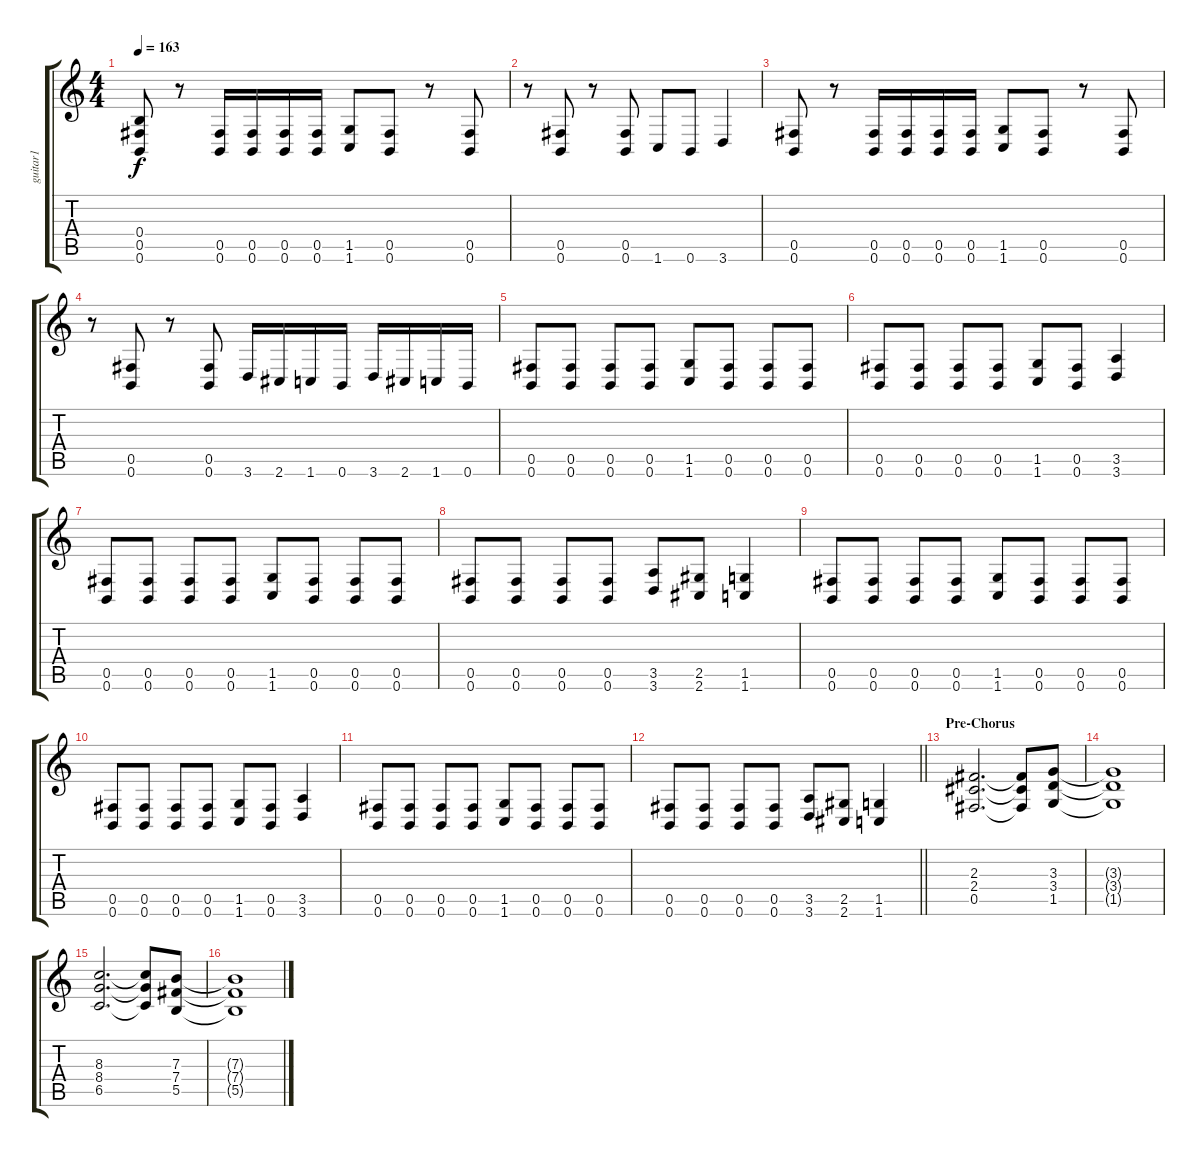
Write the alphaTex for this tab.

\track ("guitar1" "guitar1") {instrument overdrivenguitar}
\staff {score tabs}
\tuning (Db4 Ab3 E3 B2 Gb2 B1) {hide}
\ts (4 4)
\tempo 163
\clef g2
\ks c
(0.4 0.5 0.6).8{dy f} r.8 (0.5 0.6).16 (0.5 0.6).16 (0.5 0.6).16 (0.5 0.6).16 (1.5 1.6).8 (0.5 0.6).8 r.8 (0.5 0.6).8 |
r.8 (0.5 0.6).8 r.8 (0.5 0.6).8 1.6.8 0.6.8 3.6.4 |
(0.5 0.6).8 r.8 (0.5 0.6).16 (0.5 0.6).16 (0.5 0.6).16 (0.5 0.6).16 (1.5 1.6).8 (0.5 0.6).8 r.8 (0.5 0.6).8 |
r.8 (0.5 0.6).8 r.8 (0.5 0.6).8 3.6.16 2.6.16 1.6.16 0.6.16 3.6.16 2.6.16 1.6.16 0.6.16 |
(0.5 0.6).8 (0.5 0.6).8 (0.5 0.6).8 (0.5 0.6).8 (1.5 1.6).8 (0.5 0.6).8 (0.5 0.6).8 (0.5 0.6).8 |
(0.5 0.6).8 (0.5 0.6).8 (0.5 0.6).8 (0.5 0.6).8 (1.5 1.6).8 (0.5 0.6).8 (3.5 3.6).4 |
(0.5 0.6).8 (0.5 0.6).8 (0.5 0.6).8 (0.5 0.6).8 (1.5 1.6).8 (0.5 0.6).8 (0.5 0.6).8 (0.5 0.6).8 |
(0.5 0.6).8 (0.5 0.6).8 (0.5 0.6).8 (0.5 0.6).8 (3.5 3.6).8 (2.5 2.6).8 (1.5 1.6).4 |
(0.5 0.6).8 (0.5 0.6).8 (0.5 0.6).8 (0.5 0.6).8 (1.5 1.6).8 (0.5 0.6).8 (0.5 0.6).8 (0.5 0.6).8 |
(0.5 0.6).8 (0.5 0.6).8 (0.5 0.6).8 (0.5 0.6).8 (1.5 1.6).8 (0.5 0.6).8 (3.5 3.6).4 |
(0.5 0.6).8 (0.5 0.6).8 (0.5 0.6).8 (0.5 0.6).8 (1.5 1.6).8 (0.5 0.6).8 (0.5 0.6).8 (0.5 0.6).8 |
\barLineRight lightlight
(0.5 0.6).8 (0.5 0.6).8 (0.5 0.6).8 (0.5 0.6).8 (3.5 3.6).8 (2.5 2.6).8 (1.5 1.6).4 |
\section ("" "Pre-Chorus")
(2.3 2.4 0.5).2{d} (2.3{t} 2.4{t} 0.5{t}).8 (3.3 3.4 1.5).8 |
(3.3{t} 3.4{t} 1.5{t}).1 |
(8.3 8.4 6.5).2{d} (8.3{t} 8.4{t} 6.5{t}).8 (7.3 7.4 5.5).8 |
(7.3{t} 7.4{t} 5.5{t}).1
